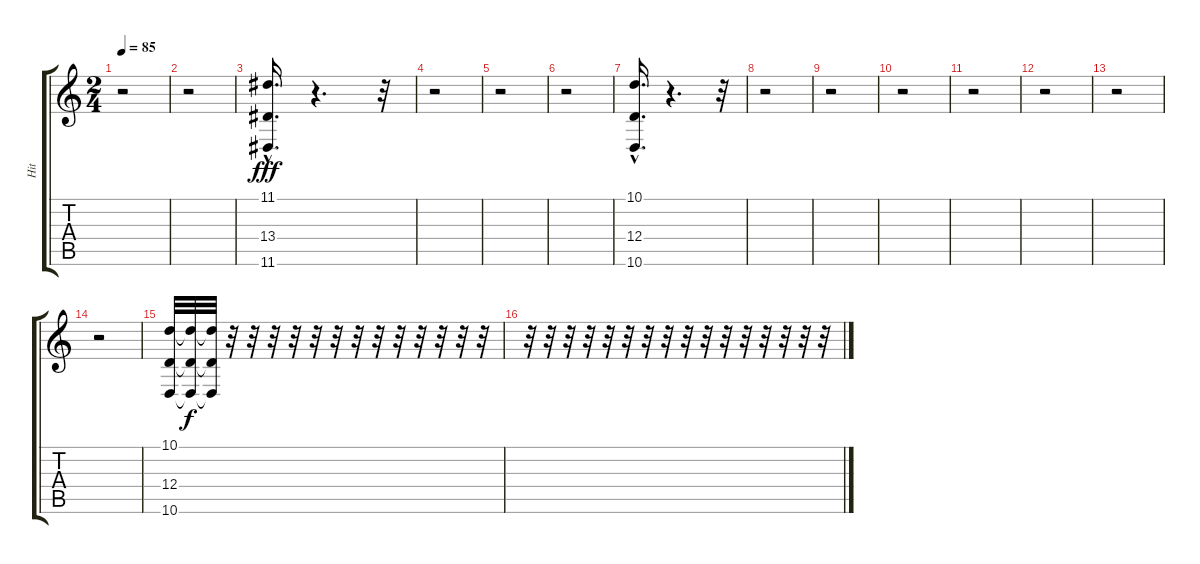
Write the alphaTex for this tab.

\track ("Hit" "Hit") {instrument orchestrahit}
\staff {score tabs}
\tuning (E4 B3 G3 D3 A2 E2) {hide}
\ts (2 4)
\tempo 85
\clef g2
\ks c
r.2{dy fff} |
r.2 |
(11.1{hac} 13.4{hac} 11.6{hac}).16{d} r.4{d} r.32 |
r.2 |
r.2 |
r.2 |
(10.1{hac} 12.4{hac} 10.6{hac}).16{d} r.4{d} r.32 |
r.2 |
r.2 |
r.2 |
r.2 |
r.2 |
r.2 |
r.2 |
(10.1 12.4 10.6).32 (10.1{t} 12.4{t} 10.6{t}).32{dy f} (10.1{t} 12.4{t} 10.6{t}).32 r.32 r.32 r.32 r.32 r.32 r.32 r.32 r.32 r.32 r.32 r.32 r.32 r.32 |
r.32 r.32 r.32 r.32 r.32 r.32 r.32 r.32 r.32 r.32 r.32 r.32 r.32 r.32 r.32 r.32
